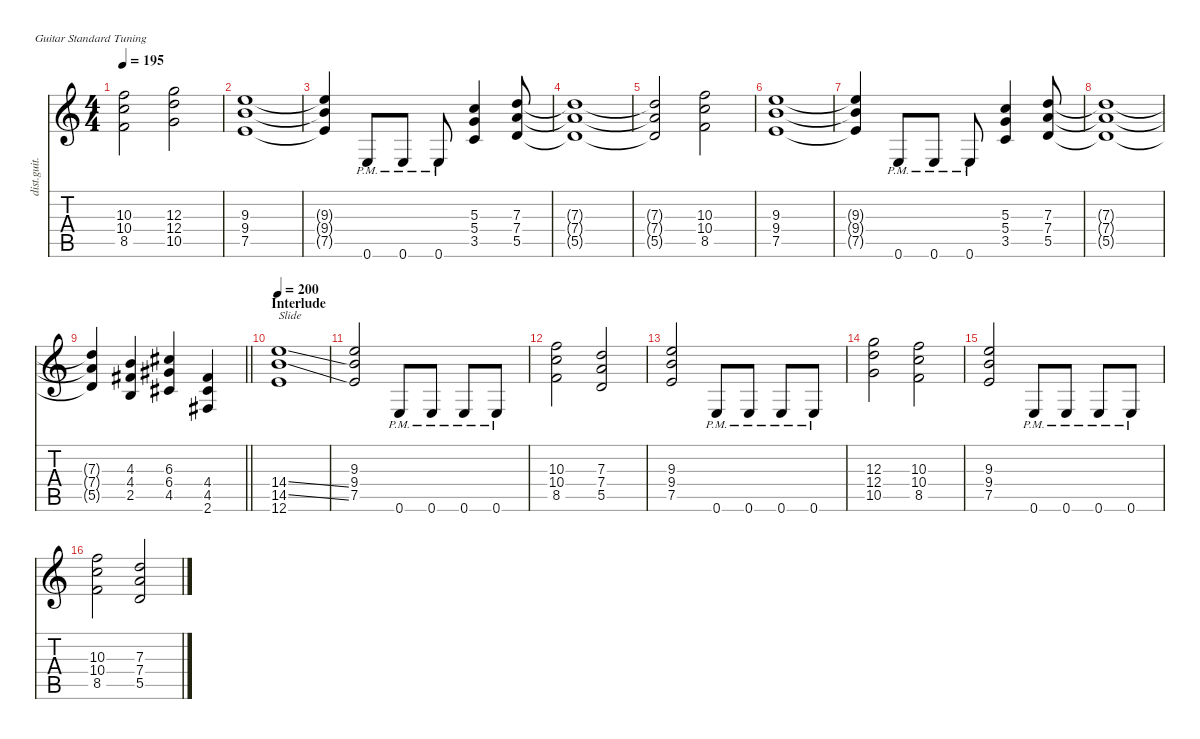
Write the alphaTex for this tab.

\defaultSystemsLayout 4
\hideDynamics
\bracketExtendMode nobrackets
\otherSystemsTrackNameOrientation horizontal
\track ("James Hetfield (Guitar)" "dist.guit.") {instrument distortionguitar}
\staff {score tabs}
\tuning (E4 B3 G3 D3 A2 E2)
\ts (4 4)
\tempo 195
\clef g2
\ks c
(10.3 10.4 8.5).2{dy f beam Down} (12.3 12.4 10.5).2{beam Down} |
(9.3 9.4 7.5).1{beam Up} |
(9.3{t} 9.4{t} 7.5{t}).4{beam Up} 0.6{pm}.8{beam Up} 0.6{pm}.8{beam Up} 0.6{pm}.8{beam Up} (5.3 5.4 3.5).4{beam Up} (7.3 7.4 5.5).8{beam Up} |
(7.3{t} 7.4{t} 5.5{t}).1{beam Up} |
(7.3{t} 7.4{t} 5.5{t}).2{beam Up} (10.3 10.4 8.5).2{beam Down} |
(9.3 9.4 7.5).1{beam Up} |
(9.3{t} 9.4{t} 7.5{t}).4{beam Up} 0.6{pm}.8{beam Up} 0.6{pm}.8{beam Up} 0.6{pm}.8{beam Up} (5.3 5.4 3.5).4{beam Up} (7.3 7.4 5.5).8{beam Up} |
(7.3{t} 7.4{t} 5.5{t}).1{beam Up} |
\barLineRight lightlight
(7.3{t} 7.4{t} 5.5{t}).4{beam Up} (4.3 4.4{acc #} 2.5).4{beam Up} (6.3{acc #} 6.4{acc #} 4.5{acc #}).4{beam Up} (4.4{acc #} 4.5{acc #} 2.6{acc #}).4{beam Up} |
\section ("" "Interlude")
\tempo 200
(14.4{ss} 14.5{ss} 12.6).1{txt "Slide" beam Up} |
(9.3 9.4 7.5).2{beam Up} 0.6{pm}.8{beam Up} 0.6{pm}.8{beam Up} 0.6{pm}.8{beam Up} 0.6{pm}.8{beam Up} |
(10.3 10.4 8.5).2{beam Down} (7.3 7.4 5.5).2{beam Up} |
(9.3 9.4 7.5).2{beam Up} 0.6{pm}.8{beam Up} 0.6{pm}.8{beam Up} 0.6{pm}.8{beam Up} 0.6{pm}.8{beam Up} |
(12.3 12.4 10.5).2{beam Down} (10.3 10.4 8.5).2{beam Down} |
(9.3 9.4 7.5).2{beam Up} 0.6{pm}.8{beam Up} 0.6{pm}.8{beam Up} 0.6{pm}.8{beam Up} 0.6{pm}.8{beam Up} |
(10.3 10.4 8.5).2{beam Down} (7.3 7.4 5.5).2{beam Up}
